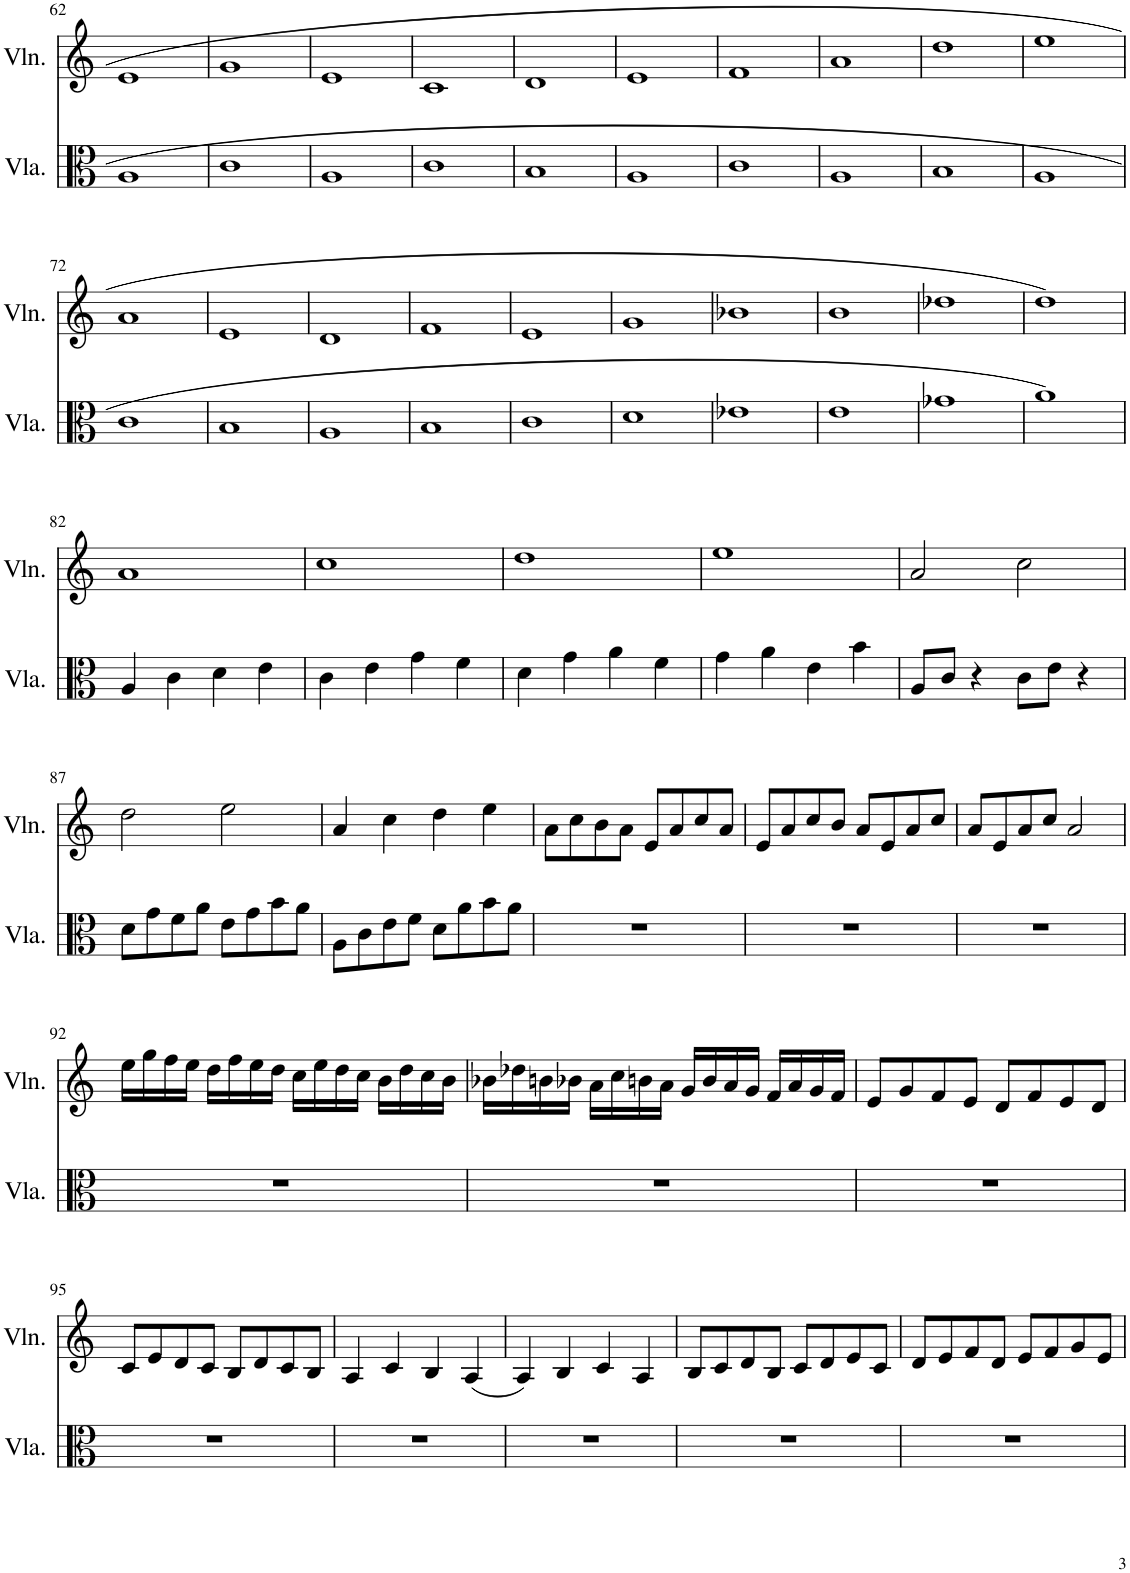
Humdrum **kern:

**kern	**kern
*part2	*part1
*staff2	*staff1
*I"Viola	*I"Violin
*I'Vla.	*I'Vln.
!!LO:PB:g=z
*clefC3	*clefG2
*k[]	*k[]
*M4/4	*M4/4
=62	=62
1A	1e
=63	=63
1c	1g
=64	=64
1A	1e
=65	=65
1c	1c
=66	=66
1B	1d
=67	=67
1A	1e
=68	=68
1c	1f
=69	=69
1A	1a
=70	=70
1B	1dd
=71	=71
1A	1ee
!!LO:LB:g=z
=72	=72
1c	1a
=73	=73
1B	1e
=74	=74
1A	1d
=75	=75
1B	1f
=76	=76
1c	1e
=77	=77
1d	1g
=78	=78
1e-X	1b-X
=79	=79
1e	1b
=80	=80
1g-X	1dd-X
=81	=81
1a	1dd
!!LO:LB:g=z
=82	=82
4A/	1a
4c\	.
4d\	.
4e\	.
=83	=83
4c\	1cc
4e\	.
4g\	.
4f\	.
=84	=84
4d\	1dd
4g\	.
4a\	.
4f\	.
=85	=85
4g\	1ee
4a\	.
4e\	.
4b\	.
=86	=86
8A/L	2a/
8c/J	.
4r	.
8c\L	2cc\
8e\J	.
4r	.
!!LO:LB:g=z
=87	=87
8d\L	2dd\
8g\	.
8f\	.
8a\J	.
8e\L	2ee\
8g\	.
8b\	.
8a\J	.
=88	=88
8A\L	4a/
8c\	.
8e\	4cc\
8f\J	.
8d\L	4dd\
8a\	.
8b\	4ee\
8a\J	.
=89	=89
1r	8a\L
.	8cc\
.	8b\
.	8a\J
.	8e/L
.	8a/
.	8cc/
.	8a/J
=90	=90
1r	8e/L
.	8a/
.	8cc/
.	8b/J
.	8a/L
.	8e/
.	8a/
.	8cc/J
=91	=91
1r	8a/L
.	8e/
.	8a/
.	8cc/J
.	2a/
!!LO:LB:g=z
=92	=92
1r	16ee\LL
.	16gg\
.	16ff\
.	16ee\JJ
.	16dd\LL
.	16ff\
.	16ee\
.	16dd\JJ
.	16cc\LL
.	16ee\
.	16dd\
.	16cc\JJ
.	16b\LL
.	16dd\
.	16cc\
.	16b\JJ
=93	=93
1r	16b-X\LL
.	16dd-X\
.	16bn\
.	16b-X\JJ
.	16a\LL
.	16cc\
.	16bn\
.	16a\JJ
.	16g/LL
.	16b/
.	16a/
.	16g/JJ
.	16f/LL
.	16a/
.	16g/
.	16f/JJ
=94	=94
1r	8e/L
.	8g/
.	8f/
.	8e/J
.	8d/L
.	8f/
.	8e/
.	8d/J
!!LO:LB:g=z
=95	=95
1r	8c/L
.	8e/
.	8d/
.	8c/J
.	8B/L
.	8d/
.	8c/
.	8B/J
=96	=96
1r	4A/
.	4c/
.	4B/
.	(4A/
=97	=97
1r	4A/)
.	4B/
.	4c/
.	4A/
=98	=98
1r	8B/L
.	8c/
.	8d/
.	8B/J
.	8c/L
.	8d/
.	8e/
.	8c/J
=99	=99
1r	8d/L
.	8e/
.	8f/
.	8d/J
.	8e/L
.	8f/
.	8g/
.	8e/J
=	=
*-	*-
